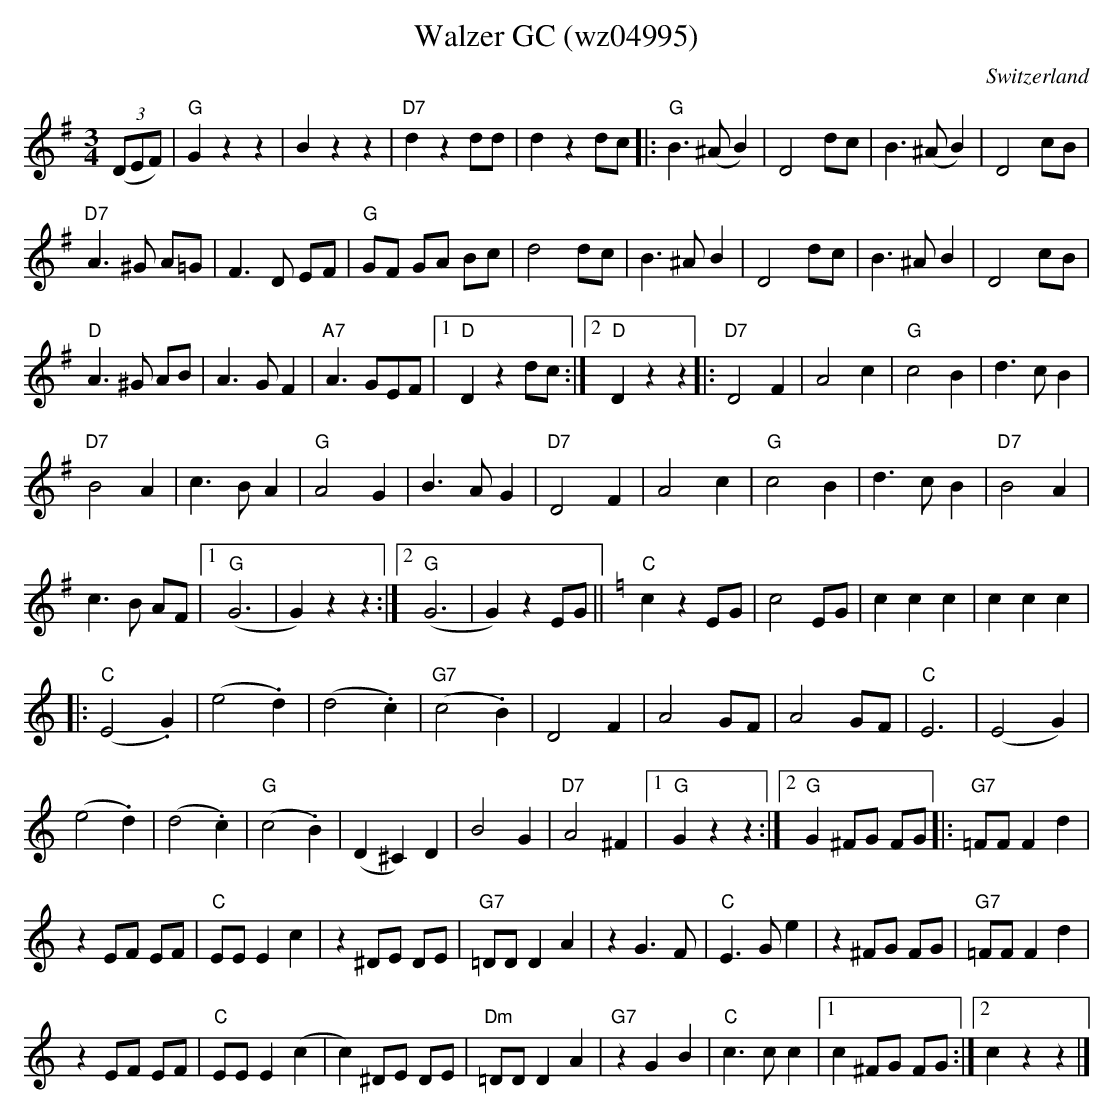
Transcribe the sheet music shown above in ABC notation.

X:1
T:Walzer GC (wz04995)
M:3/4
L:1/4
O:Switzerland
K:G major
((3D/2E/2F/2) | "G"Gzz | Bzz | "D7"dzd/2d/2 | dzd/2c/2 |: "G"B>(^AB) | D2 d/2c/2 | B>(^AB) | D2c/2B/2 |
"D7"A>^G A/2=G/2 | F>D E/2F/2 | "G"G/2F/2 G/2A/2 B/2c/2 | d2 d/2c/2 | B>^AB | D2d/2c/2 | B>^AB | D2c/2B/2 |
"D"A>^G A/2B/2 | A>GF | "A7"A>GE/2F/2 |1 "D"Dzd/2c/2 :|2 "D"Dzz |: "D7"D2F | A2c | "G"c2B | d>cB |
"D7"B2A | c>BA | "G"A2G | B>AG | "D7"D2F | A2c | "G"c2B | d>cB | "D7"B2A |
c>B A/2F/2 |1 ("G"G3 | G)zz :|2 ("G"G3 | G)zE/2G/2 || [K:C] "C"czE/2G/2 | c2E/2G/2 | ccc | ccc |
|: ("C"E2.G) | (e2.d) | (d2.c) | ("G7"c2.B) | D2F | A2G/2F/2 | A2G/2F/2 | "C"E3 | (E2G) |
(e2.d) | (d2.c) | ("G"c2.B) | (D^C)D | B2G | "D7"A2^F |1 "G"Gzz :|2 "G"G^F/2G/2 F/2G/2 |: "G7"=F/2F/2Fd |
zE/2F/2 E/2F/2 | "C"E/2E/2Ec | z^D/2E/2 D/2E/2 | "G7"=D/2D/2DA | zG>F | "C"E>Ge | z^F/2G/2 F/2G/2 | "G7"=F/2F/2 Fd |
zE/2F/2 E/2F/2 | "C"E/2E/2E(c | c)^D/2E/2 D/2E/2 | "Dm"=D/2D/2DA | "G7"zGB | "C"c>cc |1 c^F/2G/2 F/2G/2 :|2 czz |]
